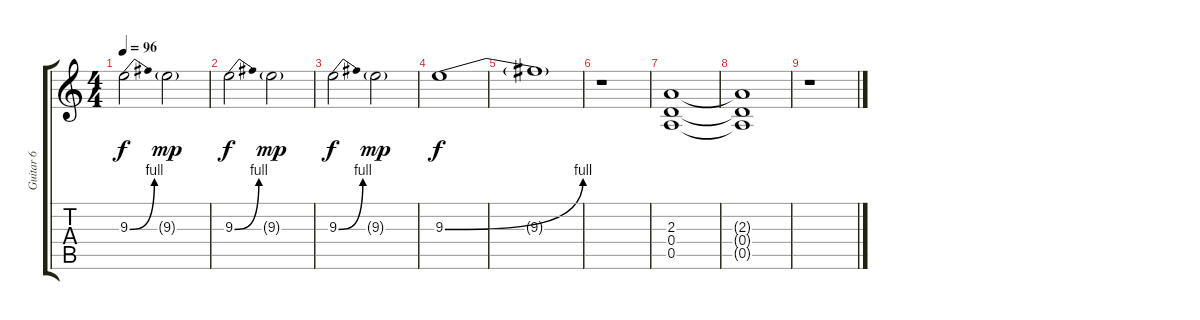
\track ("Guitar 6" "Guitar 6") {instrument distortionguitar}
\staff {score tabs}
\tuning (E4 B3 G3 D3 A2 E2) {hide}
\ts (4 4)
\tempo 96
\clef g2
\ks c
9.3{be (bend 0 0 60 4)}.2{dy f} 9.3{g}.2{dy mp} |
9.3{be (bend 0 0 60 4)}.2{dy f} 9.3{g}.2{dy mp} |
9.3{be (bend 0 0 60 4)}.2{dy f} 9.3{g}.2{dy mp} |
9.3{be (bend 0 0 60 4)}.1{dy f} |
9.3{t}.1 |
r.1 |
(2.3 0.4 0.5).1 |
(2.3{t} 0.4{t} 0.5{t}).1 |
r.1
